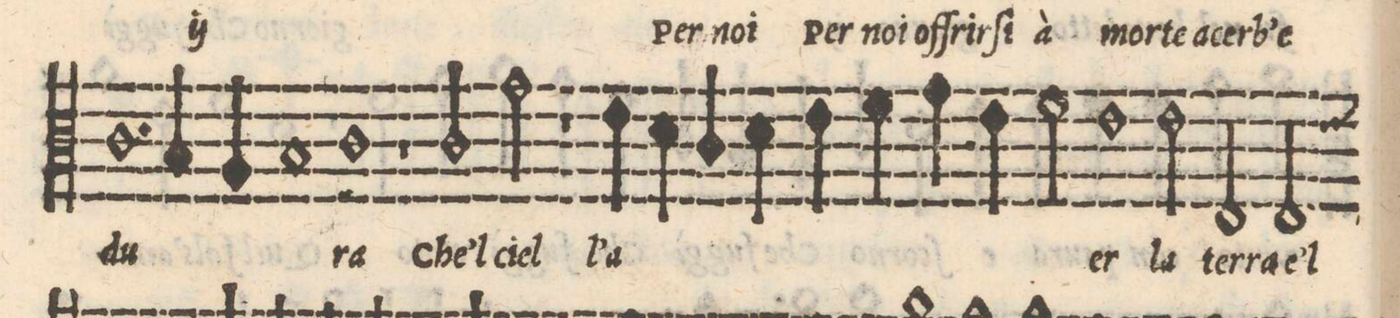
**kern	**text
*I"QVINTO	*
*clefC3	*
*k[]	*
*met(C)	*
*M2/1	*
1.c	du-
4B/	.
4A/	.
=19-	=19-
1B	.
1c	-ra
=20-	=20-
1r	.
2c/	Che'l
2g\	ciel
=21-	=21-
1r	.
4e\	l'a-
4d\	.
4c/	.
4d\	.
=22-	=22-
4e\	.
4f\	.
4g\	.
4e\	.
2f\	.
1e\	er
=23-	=23-
2e\	la
2E/	ter-
2E/	-ra_e'l
=24-	=24-
*-	*-
